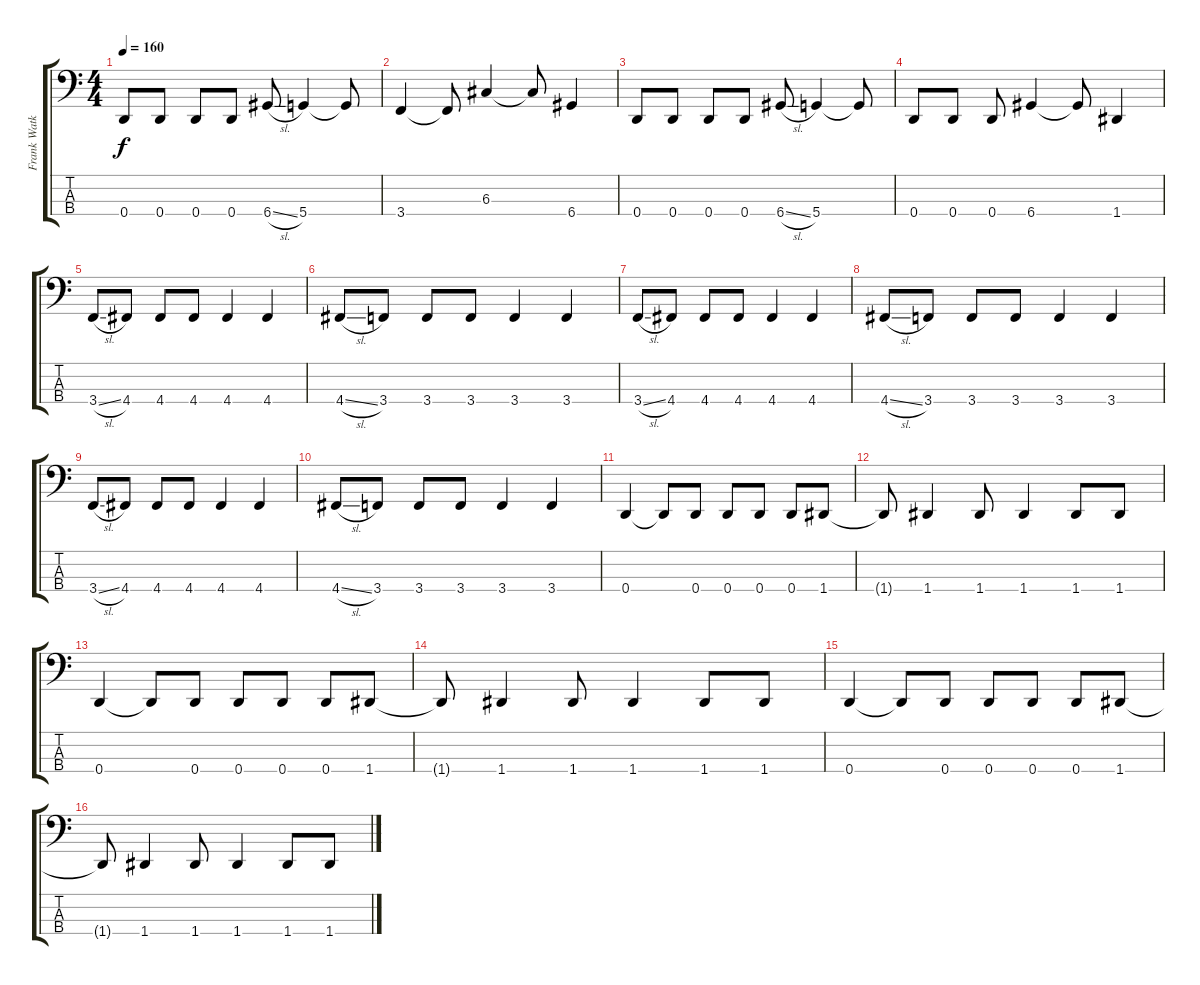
\track ("Frank Watkins" "Frank Watk") {instrument electricbasspick}
\staff {score tabs}
\tuning (F2 C2 G1 D1) {hide}
\ts (4 4)
\tempo 160
\clef f4
\ks c
0.4.8{dy f} 0.4.8 0.4.8 0.4.8 6.4{sl}.8 5.4.4 5.4{t}.8 |
3.4.4 3.4{t}.8 6.3.4 6.3{t}.8 6.4.4 |
0.4.8 0.4.8 0.4.8 0.4.8 6.4{sl}.8 5.4.4 5.4{t}.8 |
0.4.8 0.4.8 0.4.8 6.4.4 6.4{t}.8 1.4.4 |
3.4{sl}.8 4.4.8 4.4.8 4.4.8 4.4.4 4.4.4 |
4.4{sl}.8 3.4.8 3.4.8 3.4.8 3.4.4 3.4.4 |
3.4{sl}.8 4.4.8 4.4.8 4.4.8 4.4.4 4.4.4 |
4.4{sl}.8 3.4.8 3.4.8 3.4.8 3.4.4 3.4.4 |
3.4{sl}.8 4.4.8 4.4.8 4.4.8 4.4.4 4.4.4 |
4.4{sl}.8 3.4.8 3.4.8 3.4.8 3.4.4 3.4.4 |
0.4.4 0.4{t}.8 0.4.8 0.4.8 0.4.8 0.4.8 1.4.8 |
1.4{t}.8 1.4.4 1.4.8 1.4.4 1.4.8 1.4.8 |
0.4.4 0.4{t}.8 0.4.8 0.4.8 0.4.8 0.4.8 1.4.8 |
1.4{t}.8 1.4.4 1.4.8 1.4.4 1.4.8 1.4.8 |
0.4.4 0.4{t}.8 0.4.8 0.4.8 0.4.8 0.4.8 1.4.8 |
1.4{t}.8 1.4.4 1.4.8 1.4.4 1.4.8 1.4.8
